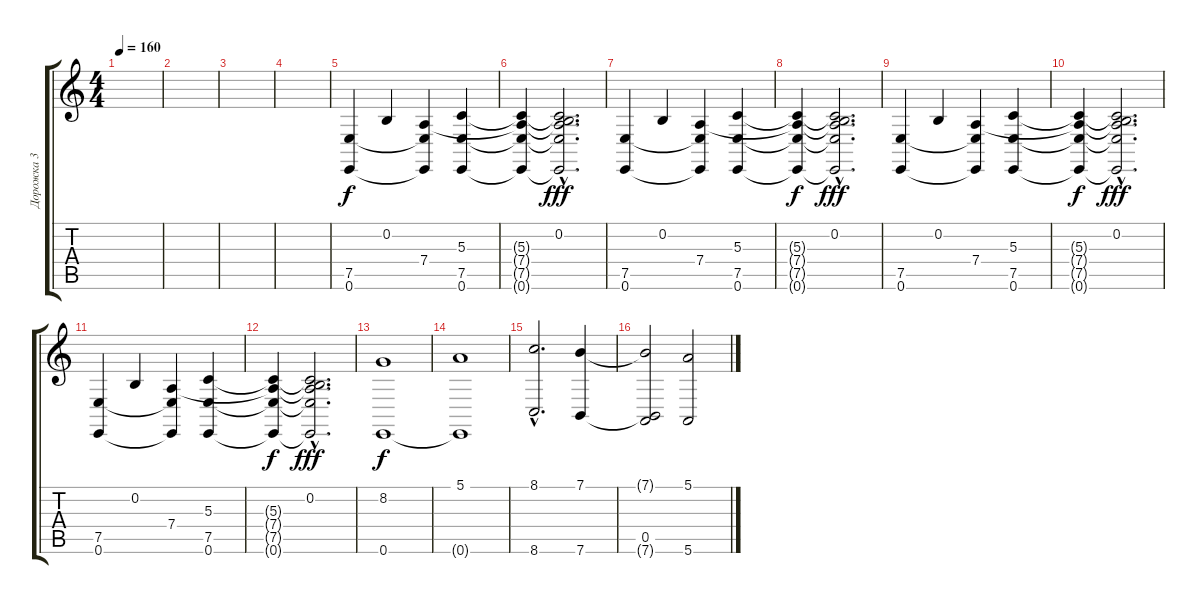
\track ("Дорожка 3" "Дорожка 3") {instrument tremolostrings}
\staff {score tabs}
\tuning (E4 B3 G3 D3 A2 E2) {hide}
\ts (4 4)
\tempo 160
\clef g2
\ks c
|
|
|
|
(7.5 0.6).4{volume 16} 0.2.4 (7.4 7.5{t} 0.6{t}).4 (5.3 7.5 0.6).4 |
(5.3{t} 7.4{t} 7.5{t} 0.6{t}).4{dy f} (0.2{hac} 5.3{hac t} 7.4{hac t} 7.5{hac t} 0.6{hac t}).2{d dy fff} |
(7.5 0.6).4{volume 16} 0.2.4 (7.4 7.5{t} 0.6{t}).4 (5.3 7.5 0.6).4 |
(5.3{t} 7.4{t} 7.5{t} 0.6{t}).4{dy f} (0.2{hac} 5.3{hac t} 7.4{hac t} 7.5{hac t} 0.6{hac t}).2{d dy fff} |
(7.5 0.6).4{volume 16} 0.2.4 (7.4 7.5{t} 0.6{t}).4 (5.3 7.5 0.6).4 |
(5.3{t} 7.4{t} 7.5{t} 0.6{t}).4{dy f} (0.2{hac} 5.3{hac t} 7.4{hac t} 7.5{hac t} 0.6{hac t}).2{d dy fff} |
(7.5 0.6).4{volume 16} 0.2.4 (7.4 7.5{t} 0.6{t}).4 (5.3 7.5 0.6).4 |
(5.3{t} 7.4{t} 7.5{t} 0.6{t}).4{dy f} (0.2{hac} 5.3{hac t} 7.4{hac t} 7.5{hac t} 0.6{hac t}).2{d dy fff} |
(8.2 0.6).1{dy f volume 12} |
(5.1 0.6{t}).1 |
(8.1{hac} 8.6{hac}).2{d} (7.1 7.6).4 |
(7.1{t} 0.5 7.6{t}).2 (5.1 5.6).2
